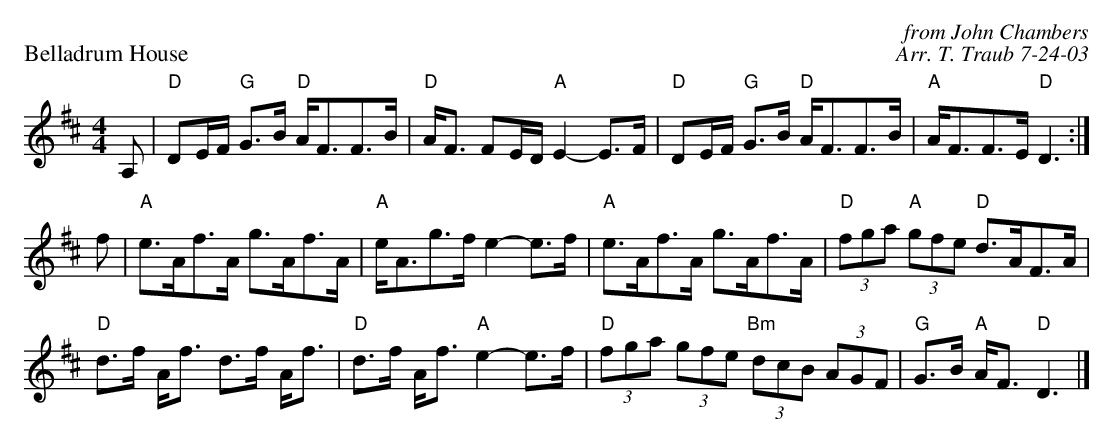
X:1
P: Belladrum House
C: from John Chambers
C: Arr. T. Traub 7-24-03
K: D
M: 4/4
L: 1/8
A,|"D"DE/F/ "G"G>B "D"A<FF>B|"D"A<F FE/D/ "A"E2- E>F|"D"DE/F/ "G"G>B "D"A<FF>B|"A"A<FF>E "D"D3 :|
f|"A"e>Af>A g>Af>A|"A"e<Ag>f e2- e>f|"A"e>Af>A g>Af>A|"D"(3fga "A"(3gfe "D"d>AF>A|
"D"d>f A<f d>f A<f|"D"d>f A<f "A"e2- e>f|"D"(3fga (3gfe "Bm"(3dcB (3AGF|"G"G>B "A"A<F "D"D3 |]
